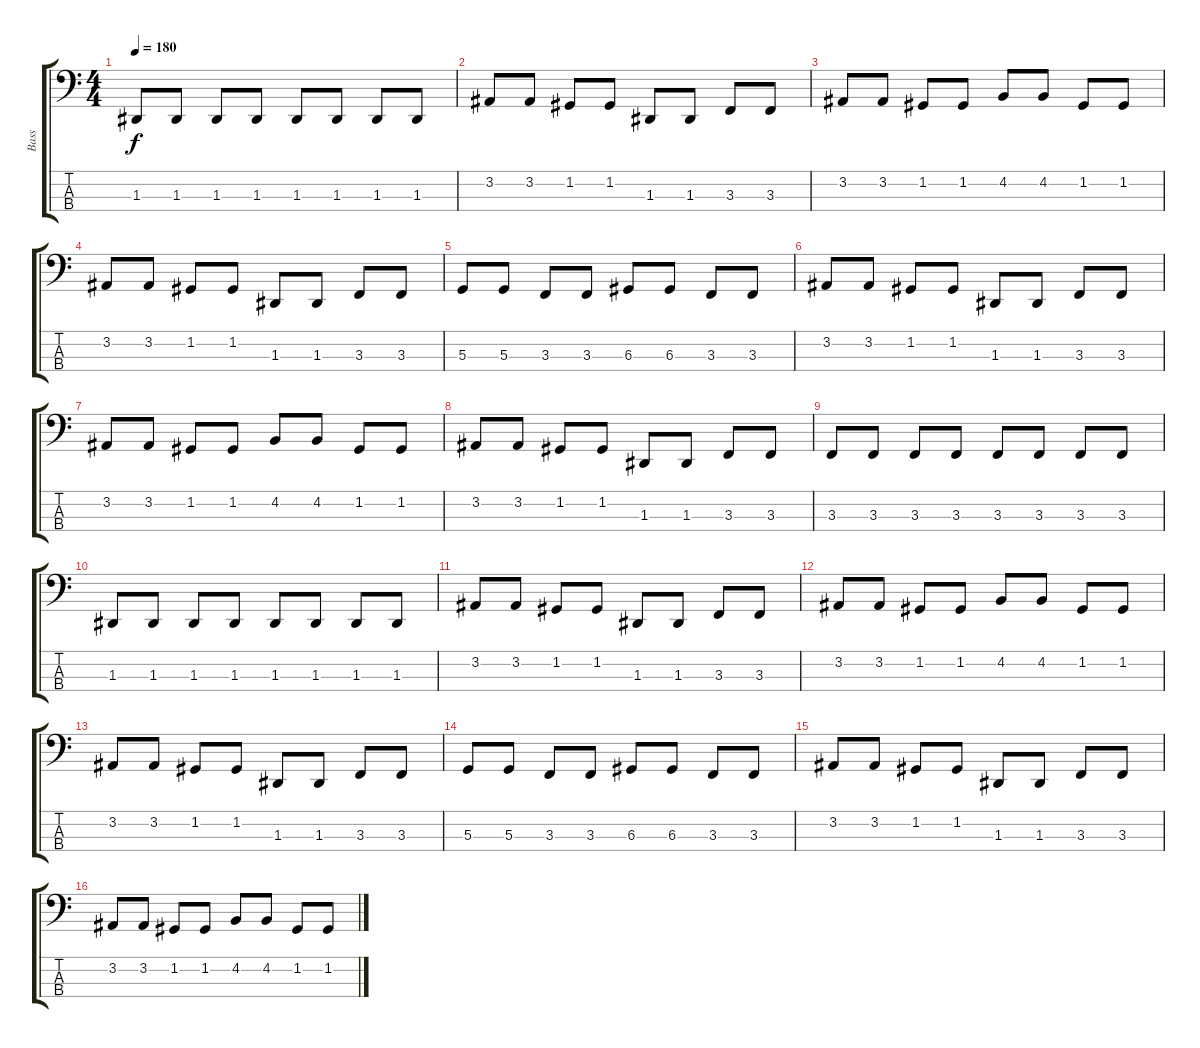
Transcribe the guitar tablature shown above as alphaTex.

\track ("Bass" "Bass") {instrument electricbassfinger}
\staff {score tabs}
\tuning (C2 G1 D1 A0) {hide}
\ts (4 4)
\tempo 180
\clef f4
\ks c
1.3.8{dy f} 1.3.8 1.3.8 1.3.8 1.3.8 1.3.8 1.3.8 1.3.8 |
3.2.8 3.2.8 1.2.8 1.2.8 1.3.8 1.3.8 3.3.8 3.3.8 |
3.2.8 3.2.8 1.2.8 1.2.8 4.2.8 4.2.8 1.2.8 1.2.8 |
3.2.8 3.2.8 1.2.8 1.2.8 1.3.8 1.3.8 3.3.8 3.3.8 |
5.3.8 5.3.8 3.3.8 3.3.8 6.3.8 6.3.8 3.3.8 3.3.8 |
3.2.8 3.2.8 1.2.8 1.2.8 1.3.8 1.3.8 3.3.8 3.3.8 |
3.2.8 3.2.8 1.2.8 1.2.8 4.2.8 4.2.8 1.2.8 1.2.8 |
3.2.8 3.2.8 1.2.8 1.2.8 1.3.8 1.3.8 3.3.8 3.3.8 |
3.3.8 3.3.8 3.3.8 3.3.8 3.3.8 3.3.8 3.3.8 3.3.8 |
1.3.8 1.3.8 1.3.8 1.3.8 1.3.8 1.3.8 1.3.8 1.3.8 |
3.2.8 3.2.8 1.2.8 1.2.8 1.3.8 1.3.8 3.3.8 3.3.8 |
3.2.8 3.2.8 1.2.8 1.2.8 4.2.8 4.2.8 1.2.8 1.2.8 |
3.2.8 3.2.8 1.2.8 1.2.8 1.3.8 1.3.8 3.3.8 3.3.8 |
5.3.8 5.3.8 3.3.8 3.3.8 6.3.8 6.3.8 3.3.8 3.3.8 |
3.2.8 3.2.8 1.2.8 1.2.8 1.3.8 1.3.8 3.3.8 3.3.8 |
3.2.8 3.2.8 1.2.8 1.2.8 4.2.8 4.2.8 1.2.8 1.2.8
